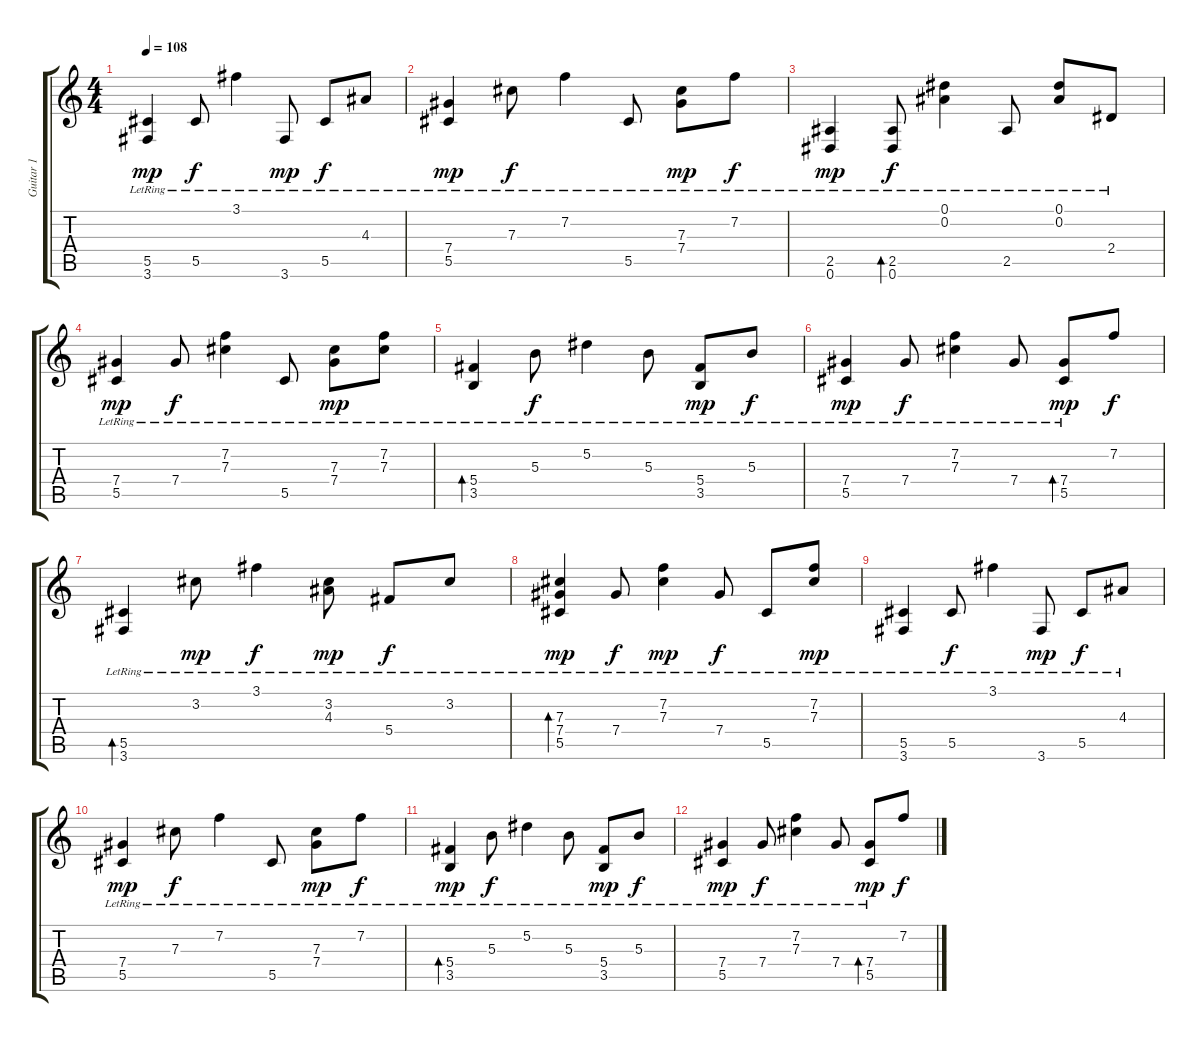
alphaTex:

\track ("Guitar 1" "Guitar 1") {instrument acousticguitarsteel}
\staff {score tabs}
\tuning (Eb4 Bb3 Gb3 Db3 Ab2 Eb2) {hide}
\ts (4 4)
\tempo 108
\clef g2
\ks c
(5.5{lr} 3.6{lr}).4{dy mp} 5.5{lr}.8{dy f} 3.1{lr}.4 3.6{lr}.8{dy mp} 5.5{lr}.8{dy f} 4.3{lr}.8 |
(7.4{lr} 5.5{lr}).4{dy mp} 7.3{lr}.8{dy f} 7.2{lr}.4 5.5{lr}.8 (7.3{lr} 7.4{lr}).8{dy mp} 7.2{lr}.8{dy f} |
(2.5 0.6{lr}).4{dy mp} (2.5{lr} 0.6{lr}).8{bd 120 dy f} (0.1{lr} 0.2{lr}).4 2.5{lr}.8 (0.1{lr} 0.2{lr}).8 2.4{lr}.8 |
(7.4{lr} 5.5{lr}).4{dy mp} 7.4{lr}.8{dy f} (7.2{lr} 7.3{lr}).4 5.5{lr}.8 (7.3{lr} 7.4{lr}).8{dy mp} (7.2{lr} 7.3{lr}).8 |
(5.4{lr} 3.5{lr}).4{bd 120} 5.3{lr}.8{dy f} 5.2{lr}.4 5.3{lr}.8 (5.4{lr} 3.5{lr}).8{dy mp} 5.3{lr}.8{dy f} |
(7.4{lr} 5.5{lr}).4{dy mp} 7.4{lr}.8{dy f} (7.2{lr} 7.3{lr}).4 7.4{lr}.8 (7.4{lr} 5.5{lr}).8{bd 120 dy mp} 7.2.8{dy f} |
(5.5{lr} 3.6{lr}).4{bd 120} 3.2{lr}.8{dy mp} 3.1{lr}.4{dy f} (3.2{lr} 4.3{lr}).8{dy mp} 5.4{lr}.8{dy f} 3.2{lr}.8 |
(7.3{lr} 7.4{lr} 5.5{lr}).4{bd 120 dy mp} 7.4{lr}.8{dy f} (7.2{lr} 7.3{lr}).4{dy mp} 7.4{lr}.8{dy f} 5.5{lr}.8 (7.2{lr} 7.3{lr}).8{dy mp} |
(5.5{lr} 3.6{lr}).4 5.5{lr}.8{dy f} 3.1{lr}.4 3.6{lr}.8{dy mp} 5.5{lr}.8{dy f} 4.3{lr}.8 |
(7.4{lr} 5.5{lr}).4{dy mp} 7.3{lr}.8{dy f} 7.2{lr}.4 5.5{lr}.8 (7.3{lr} 7.4{lr}).8{dy mp} 7.2{lr}.8{dy f} |
(5.4{lr} 3.5{lr}).4{bd 120 dy mp} 5.3{lr}.8{dy f} 5.2{lr}.4 5.3{lr}.8 (5.4{lr} 3.5{lr}).8{dy mp} 5.3{lr}.8{dy f} |
(7.4{lr} 5.5{lr}).4{dy mp} 7.4{lr}.8{dy f} (7.2{lr} 7.3{lr}).4 7.4{lr}.8 (7.4{lr} 5.5{lr}).8{bd 120 dy mp} 7.2.8{dy f}
